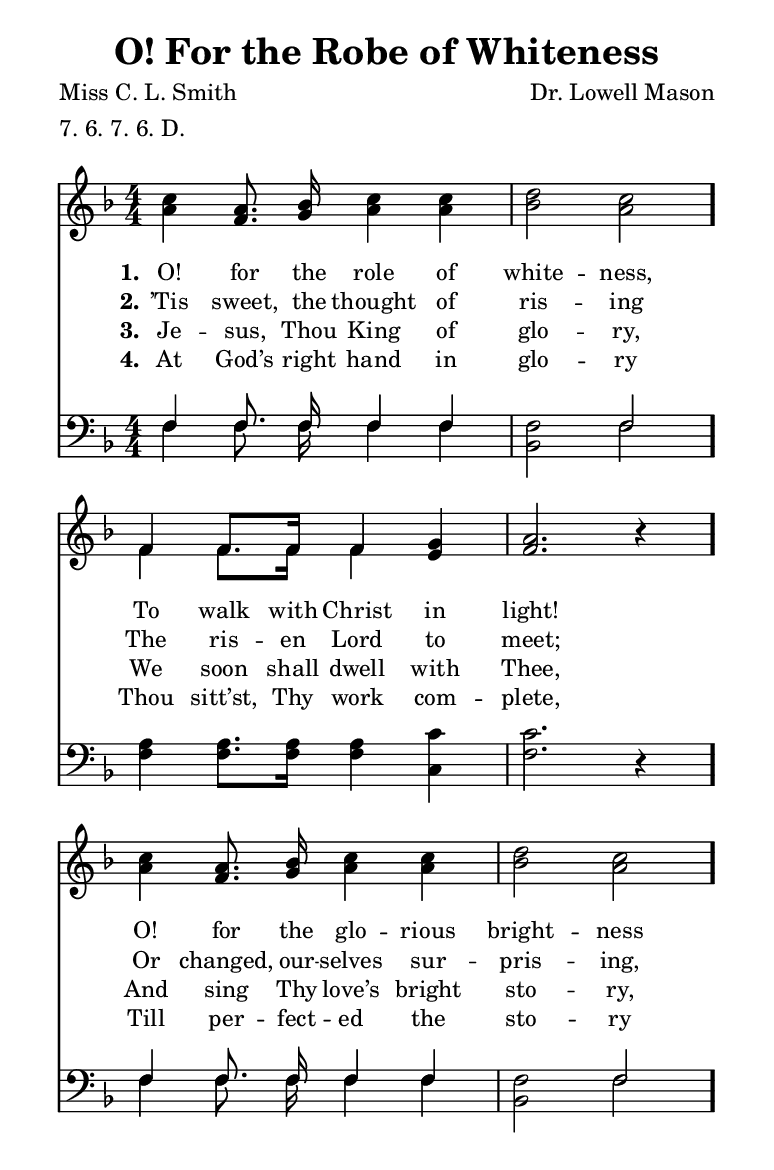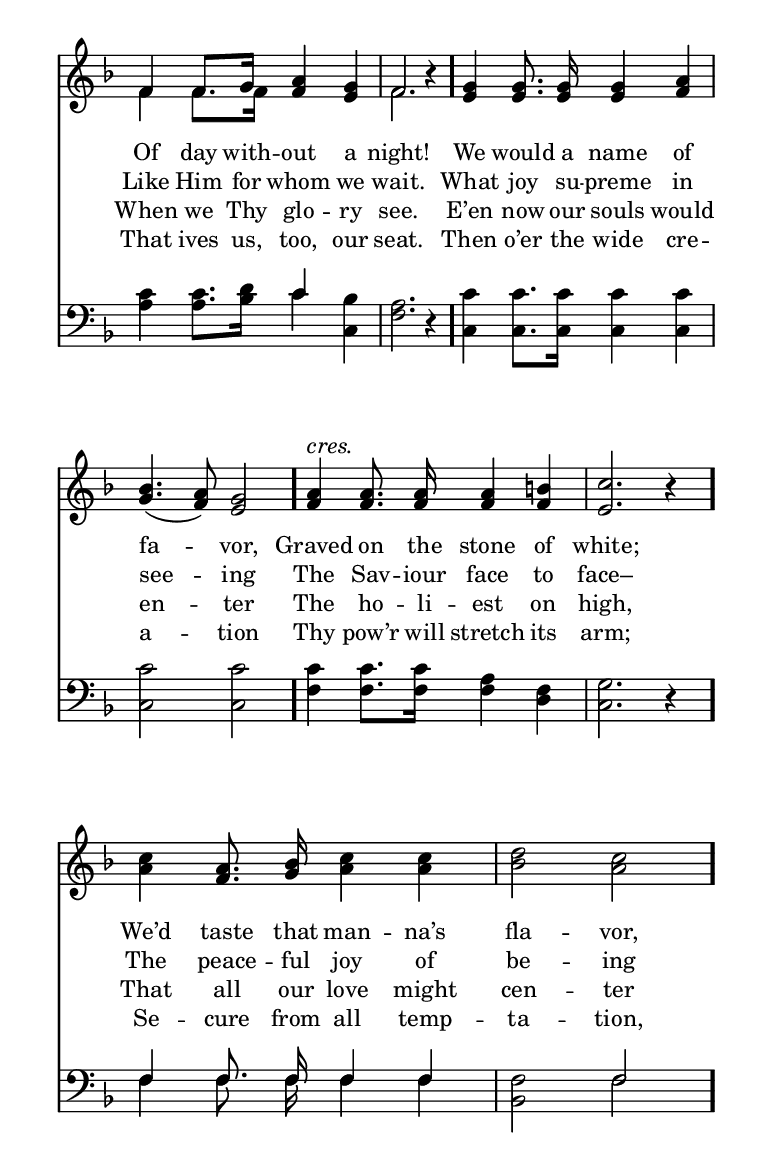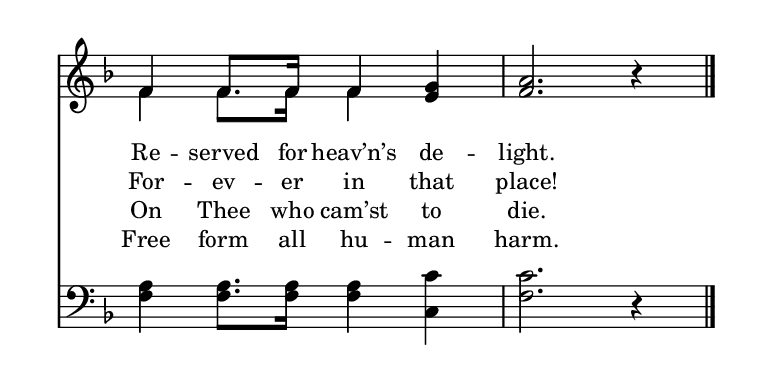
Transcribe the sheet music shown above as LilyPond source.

\include "common/global.ily"
\paper {
  \include "common/paper.ily"
}

\header{
  hymnnumber = "246"
  title = "O! For the Robe of Whiteness"
  tunename = "Work"
  meter = "7. 6. 7. 6. D."
  poet = "Miss C. L. Smith"
  composer = "Dr. Lowell Mason"
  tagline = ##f
}

global = {
  \include "common/overrides.ily"
  \override Staff.TimeSignature.style = #'numbered
  \time 4/4
  \override Score.MetronomeMark.transparent = ##t % hide all fermata changes too
  \tempo 4=90
  \key f \major
  \autoBeamOff
}

patternA = { c4 c8. c16 c4 c | c2 c }
patternB = { c4 c8. c16 c4 c | c2. c4 }
patternC = { c4 c8. c16 c4 c | c4.( c8) c2 }

notesSoprano = {
\global
\relative c'' {

  \changePitch \patternA { c a bes c c | d c }
  \changePitch \patternB { f, f f f g | a r }
  \changePitch \patternA { c a bes c c | d c }
  \changePitch \patternB { f, f g a g | f r }

  \changePitch \patternC { g g g g a | bes a g }
  \changePitch \patternB { a^\markup{\italic cres.} a a a b | c r }
  \changePitch \patternA { c a bes c c | d c }
  \changePitch \patternB { f, f f f g | a r }

  \bar "|."

}
}

notesAlto = {
\global
\relative e' {

  \changePitch \patternA { a f g a a | bes a }
  \changePitch \patternB { f f f f e | f r }
  \changePitch \patternA { a f g a a | bes a }
  \changePitch \patternB { f f f f e | f r }

  \changePitch \patternC { e e e e f | g f e }
  \changePitch \patternB { f f f f f | e r }
  \changePitch \patternA { a f g a a | bes a }
  \changePitch \patternB { f f f f e | f r }

}
}

notesTenor = {
\global
\relative a {

  \changePitch \patternA { f f f f f | f f }
  \changePitch \patternB { a a a a c | c r }
  \changePitch \patternA { f, f f f f | f f }
  \changePitch \patternB { c' c d c bes | a r }

  \changePitch \patternA { c c c c c | c c }
  \changePitch \patternB { c c c a f | g r }
  \changePitch \patternA { f f f f f | f f }
  \changePitch \patternB { a a a a c | c r }

}
}

notesBass = {
\global
\relative f {

  \changePitch \patternA { f f f f f | bes, f' }
  \changePitch \patternB { f f f f c | f r }
  \changePitch \patternA { f f f f f | bes, f' }
  \changePitch \patternB { a a bes c c, | f r }

  \changePitch \patternA { c c c c c | c c }
  \changePitch \patternB { f f f f d | c r }
  \changePitch \patternA { f f f f f | bes, f' }
  \changePitch \patternB { f f f f c | f r }

}
}

wordsA = \lyricmode {
\set stanza = "1."

O! for the role of white -- ness, \bar "."
To walk with Christ in light! \bar "."
O! for the glo -- rious bright -- ness \bar "."
Of day with -- out a night! \bar "."
We would a name of fa -- vor, \bar "."
Graved on the stone of white; \bar "."
We’d taste that man -- na’s fla -- vor, \bar "."
Re -- served for heav’n’s de -- light. \bar "."

}

wordsB = \lyricmode {
\set stanza = "2."

’Tis sweet, the thought of ris -- ing
The ris -- en Lord to meet;
Or changed, our -- selves sur -- pris -- ing,
Like Him for whom we wait.
What joy su -- preme in see -- ing
The Sav -- iour face to face–
The peace -- ful joy of be -- ing
For -- ev -- er in that place!

}

wordsC = \lyricmode {
\set stanza = "3."

Je -- sus, Thou King of glo -- ry,
We soon shall dwell with Thee,
And sing Thy love’s bright sto -- ry,
When we Thy glo -- ry see.
E’en now our souls would en -- ter 
The ho -- li -- est on high,
That all our love might cen -- ter
On Thee who cam’st to die.

}

wordsD = \lyricmode {
\set stanza = "4."

At God’s right hand in glo -- ry
Thou sitt’st, Thy work com -- plete,
Till per -- fect -- ed the sto -- ry
That ives us, too, our seat.
Then o’er the wide cre -- a -- tion
Thy pow’r will stretch its arm;
Se -- cure from all temp -- ta -- tion,
Free form all hu -- man harm.

}

\score {
  \context ChoirStaff <<
    \context Staff = upper <<
      \set ChoirStaff.systemStartDelimiter = #'SystemStartBar
      \partcombine #'(2 . 9) \notesSoprano \notesAlto
      \context NullVoice = sopranos { \voiceOne << \notesSoprano >> }
      \context NullVoice = altos { \voiceTwo << \notesAlto >> }
      \context Lyrics = one   \lyricsto sopranos \wordsA
      \context Lyrics = two   \lyricsto sopranos \wordsB
      \context Lyrics = three \lyricsto sopranos \wordsC
      \context Lyrics = four  \lyricsto sopranos \wordsD
    >>
    \context Staff = men <<
      \clef bass
      \partcombine #'(2 . 9) \notesTenor \notesBass
      \context NullVoice = tenors { \voiceOne << \notesTenor >> }
      \context NullVoice = basses { \voiceTwo << \notesBass >> }
    >>
  >>
  \layout {
    \include "common/layout.ily"
  }
  \midi{
    \include "common/midi.ily"
  }
}

\version "2.19.49"  % necessary for upgrading to future LilyPond versions.

% vi:set et ts=2 sw=2 ai nocindent syntax=lilypond:
